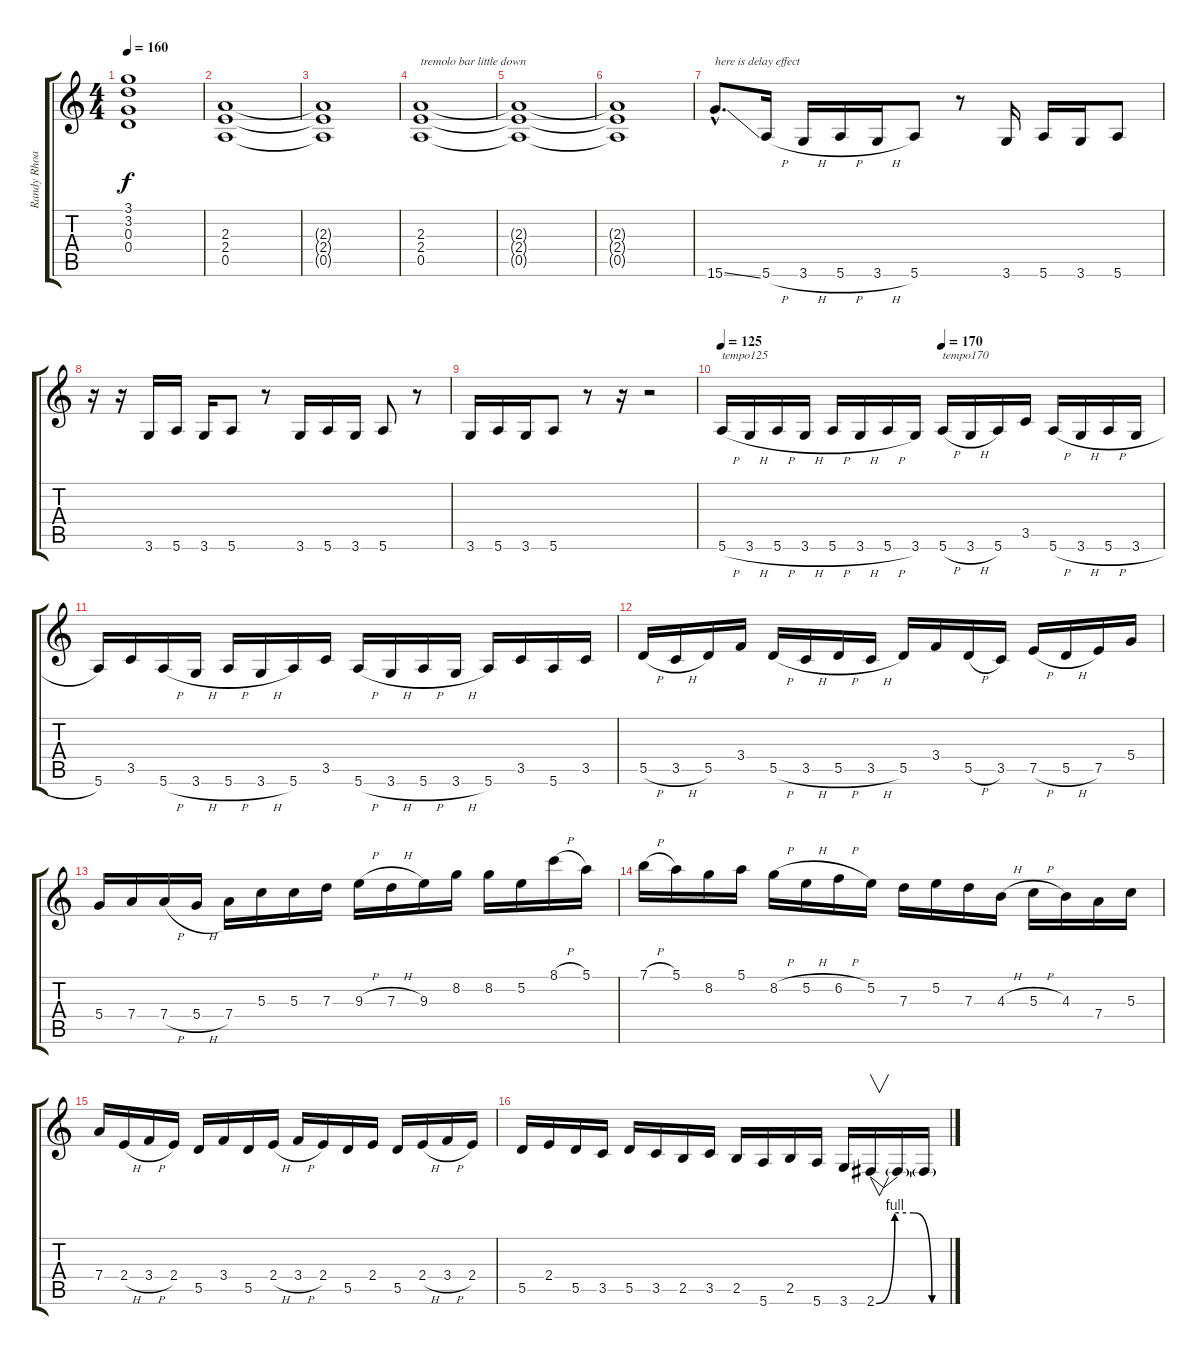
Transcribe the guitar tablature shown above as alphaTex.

\track ("Randy Rhoads" "Randy Rhoa") {instrument overdrivenguitar}
\staff {score tabs}
\tuning (E4 B3 G3 D3 A2 E2) {hide}
\ts (4 4)
\tempo 160
\clef g2
\ks c
(3.1 3.2 0.3 0.4).1{dy f} |
(2.3 2.4 0.5).1 |
(2.3{t} 2.4{t} 0.5{t}).1 |
(2.3 2.4 0.5).1{txt "tremolo bar little down"} |
(2.3{t} 2.4{t} 0.5{t}).1 |
(2.3{t} 2.4{t} 0.5{t}).1 |
15.6{ss hac}.8{d txt "here is delay effect"} 5.6{h}.16 3.6{h}.16 5.6{h}.16 3.6{h}.16 5.6.8 r.8 3.6.16 5.6.16 3.6.16 5.6.8 |
r.16 r.16 3.6.16 5.6.16 3.6.16 5.6.8 r.8 3.6.16 5.6.16 3.6.16 5.6.8 r.8 |
3.6.16 5.6.16 3.6.16 5.6.8 r.8 r.16 r.2 |
\tempo 125
\tempo (170 0.5)
5.6{h}.16{txt "tempo125"} 3.6{h}.16 5.6{h}.16 3.6{h}.16 5.6{h}.16 3.6{h}.16 5.6{h}.16 3.6.16 5.6{h}.16{txt "tempo170"} 3.6{h}.16 5.6.16 3.5.16 5.6{h}.16 3.6{h}.16 5.6{h}.16 3.6{h}.16 |
5.6.16 3.5.16 5.6{h}.16 3.6{h}.16 5.6{h}.16 3.6{h}.16 5.6.16 3.5.16 5.6{h}.16 3.6{h}.16 5.6{h}.16 3.6{h}.16 5.6.16 3.5.16 5.6.16 3.5.16 |
5.5{h}.16 3.5{h}.16 5.5.16 3.4.16 5.5{h}.16 3.5{h}.16 5.5{h}.16 3.5{h}.16 5.5.16 3.4.16 5.5{h}.16 3.5.16 7.5{h}.16 5.5{h}.16 7.5.16 5.4.16 |
5.4.16 7.4.16 7.4{h}.16 5.4{h}.16 7.4.16 5.3.16 5.3.16 7.3.16 9.3{h}.16 7.3{h}.16 9.3.16 8.2.16 8.2.16 5.2.16 8.1{h}.16 5.1.16 |
7.1{h}.16 5.1.16 8.2.16 5.1.16 8.2{h}.16 5.2{h}.16 6.2{h}.16 5.2.16 7.3.16 5.2.16 7.3.16 4.3{h}.16 5.3{h}.16 4.3.16 7.4.16 5.3.16 |
7.4.16 2.4{h}.16 3.4{h}.16 2.4.16 5.5.16 3.4.16 5.5.16 2.4{h}.16 3.4{h}.16 2.4.16 5.5.16 2.4.16 5.5.16 2.4{h}.16 3.4{h}.16 2.4.16 |
5.5.16 2.4.16 5.5.16 3.5.16 5.5.16 3.5.16 2.5.16 3.5.16 2.5.16 5.6.16 2.5.16 5.6.16 3.6.16 2.6{be (custom 0 0 15 4 30 4 45 0 60 0)}.16{v} 2.6{t}.16 2.6{t}.16
